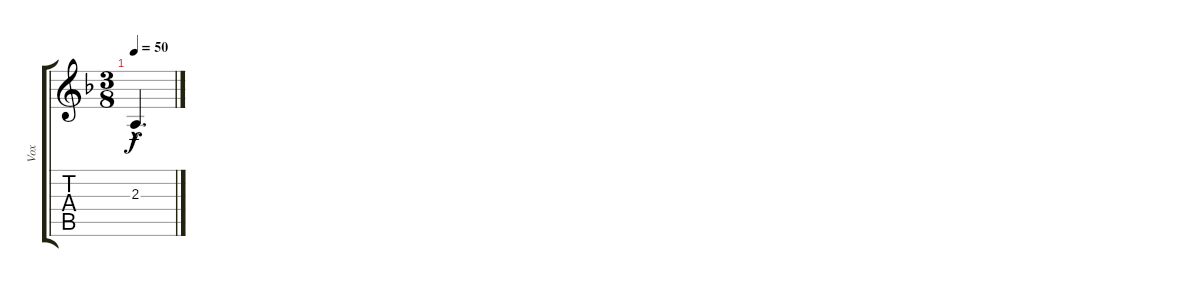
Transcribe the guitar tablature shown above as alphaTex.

\track ("Vox" "Vox") {instrument flute}
\staff {score tabs}
\tuning (E4 B3 G3 D3 A2 E2) {hide}
\ts (3 8)
\tempo 50
\clef g2
\ks f
2.3{hac t}.4{d dy f}
